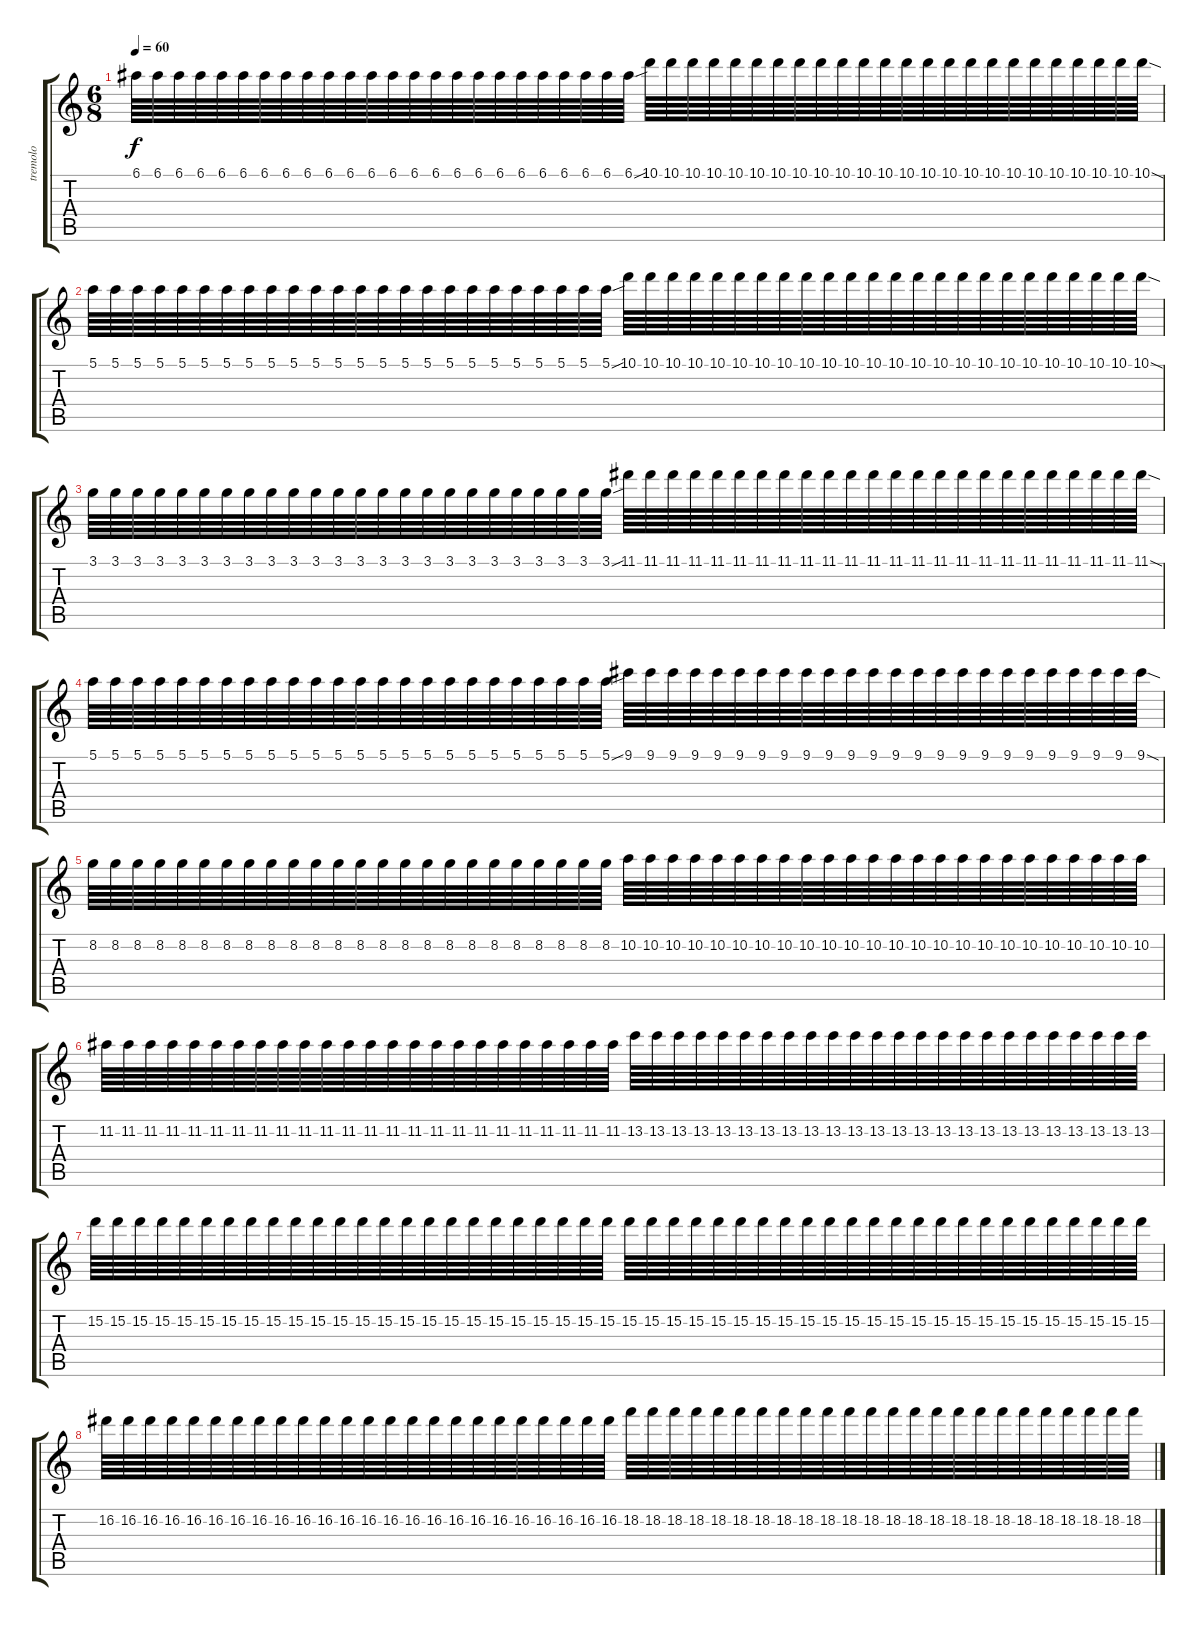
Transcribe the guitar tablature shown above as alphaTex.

\track ("tremolo" "tremolo") {instrument acousticguitarnylon}
\staff {score tabs}
\tuning (E4 B3 G3 D3 A2 E2) {hide}
\ts (6 8)
\tempo 60
\clef g2
\ks c
6.1.64{dy f} 6.1.64 6.1.64 6.1.64 6.1.64 6.1.64 6.1.64 6.1.64 6.1.64 6.1.64 6.1.64 6.1.64 6.1.64 6.1.64 6.1.64 6.1.64 6.1.64 6.1.64 6.1.64 6.1.64 6.1.64 6.1.64 6.1.64 6.1{sou}.64 10.1.64 10.1.64 10.1.64 10.1.64 10.1.64 10.1.64 10.1.64 10.1.64 10.1.64 10.1.64 10.1.64 10.1.64 10.1.64 10.1.64 10.1.64 10.1.64 10.1.64 10.1.64 10.1.64 10.1.64 10.1.64 10.1.64 10.1.64 10.1{sod}.64 |
5.1.64 5.1.64 5.1.64 5.1.64 5.1.64 5.1.64 5.1.64 5.1.64 5.1.64 5.1.64 5.1.64 5.1.64 5.1.64 5.1.64 5.1.64 5.1.64 5.1.64 5.1.64 5.1.64 5.1.64 5.1.64 5.1.64 5.1.64 5.1{sou}.64 10.1.64 10.1.64 10.1.64 10.1.64 10.1.64 10.1.64 10.1.64 10.1.64 10.1.64 10.1.64 10.1.64 10.1.64 10.1.64 10.1.64 10.1.64 10.1.64 10.1.64 10.1.64 10.1.64 10.1.64 10.1.64 10.1.64 10.1.64 10.1{sod}.64 |
3.1.64 3.1.64 3.1.64 3.1.64 3.1.64 3.1.64 3.1.64 3.1.64 3.1.64 3.1.64 3.1.64 3.1.64 3.1.64 3.1.64 3.1.64 3.1.64 3.1.64 3.1.64 3.1.64 3.1.64 3.1.64 3.1.64 3.1.64 3.1{sou}.64 11.1.64 11.1.64 11.1.64 11.1.64 11.1.64 11.1.64 11.1.64 11.1.64 11.1.64 11.1.64 11.1.64 11.1.64 11.1.64 11.1.64 11.1.64 11.1.64 11.1.64 11.1.64 11.1.64 11.1.64 11.1.64 11.1.64 11.1.64 11.1{sod}.64 |
5.1.64 5.1.64 5.1.64 5.1.64 5.1.64 5.1.64 5.1.64 5.1.64 5.1.64 5.1.64 5.1.64 5.1.64 5.1.64 5.1.64 5.1.64 5.1.64 5.1.64 5.1.64 5.1.64 5.1.64 5.1.64 5.1.64 5.1.64 5.1{sou}.64 9.1.64 9.1.64 9.1.64 9.1.64 9.1.64 9.1.64 9.1.64 9.1.64 9.1.64 9.1.64 9.1.64 9.1.64 9.1.64 9.1.64 9.1.64 9.1.64 9.1.64 9.1.64 9.1.64 9.1.64 9.1.64 9.1.64 9.1.64 9.1{sod}.64 |
8.2.64{volume 7} 8.2.64 8.2.64 8.2.64 8.2.64 8.2.64 8.2.64 8.2.64 8.2.64 8.2.64 8.2.64 8.2.64 8.2.64 8.2.64 8.2.64 8.2.64 8.2.64 8.2.64 8.2.64 8.2.64 8.2.64 8.2.64 8.2.64 8.2.64 10.2.64 10.2.64 10.2.64 10.2.64 10.2.64 10.2.64 10.2.64 10.2.64 10.2.64 10.2.64 10.2.64 10.2.64 10.2.64 10.2.64 10.2.64 10.2.64 10.2.64 10.2.64 10.2.64 10.2.64 10.2.64 10.2.64 10.2.64 10.2.64 |
11.2.64 11.2.64 11.2.64 11.2.64 11.2.64 11.2.64 11.2.64 11.2.64 11.2.64 11.2.64 11.2.64 11.2.64 11.2.64 11.2.64 11.2.64 11.2.64 11.2.64 11.2.64 11.2.64 11.2.64 11.2.64 11.2.64 11.2.64 11.2.64 13.2.64 13.2.64 13.2.64 13.2.64 13.2.64 13.2.64 13.2.64 13.2.64 13.2.64 13.2.64 13.2.64 13.2.64 13.2.64 13.2.64 13.2.64 13.2.64 13.2.64 13.2.64 13.2.64 13.2.64 13.2.64 13.2.64 13.2.64 13.2.64 |
15.2.64 15.2.64 15.2.64 15.2.64 15.2.64 15.2.64 15.2.64 15.2.64 15.2.64 15.2.64 15.2.64 15.2.64 15.2.64 15.2.64 15.2.64 15.2.64 15.2.64 15.2.64 15.2.64 15.2.64 15.2.64 15.2.64 15.2.64 15.2.64 15.2.64 15.2.64 15.2.64 15.2.64 15.2.64 15.2.64 15.2.64 15.2.64 15.2.64 15.2.64 15.2.64 15.2.64 15.2.64 15.2.64 15.2.64 15.2.64 15.2.64 15.2.64 15.2.64 15.2.64 15.2.64 15.2.64 15.2.64 15.2.64 |
16.2.64 16.2.64 16.2.64 16.2.64 16.2.64 16.2.64 16.2.64 16.2.64 16.2.64 16.2.64 16.2.64 16.2.64 16.2.64 16.2.64 16.2.64 16.2.64 16.2.64 16.2.64 16.2.64 16.2.64 16.2.64 16.2.64 16.2.64 16.2.64 18.2.64 18.2.64 18.2.64 18.2.64 18.2.64 18.2.64 18.2.64 18.2.64 18.2.64 18.2.64 18.2.64 18.2.64 18.2.64 18.2.64 18.2.64 18.2.64 18.2.64 18.2.64 18.2.64 18.2.64 18.2.64 18.2.64 18.2.64 18.2.64
